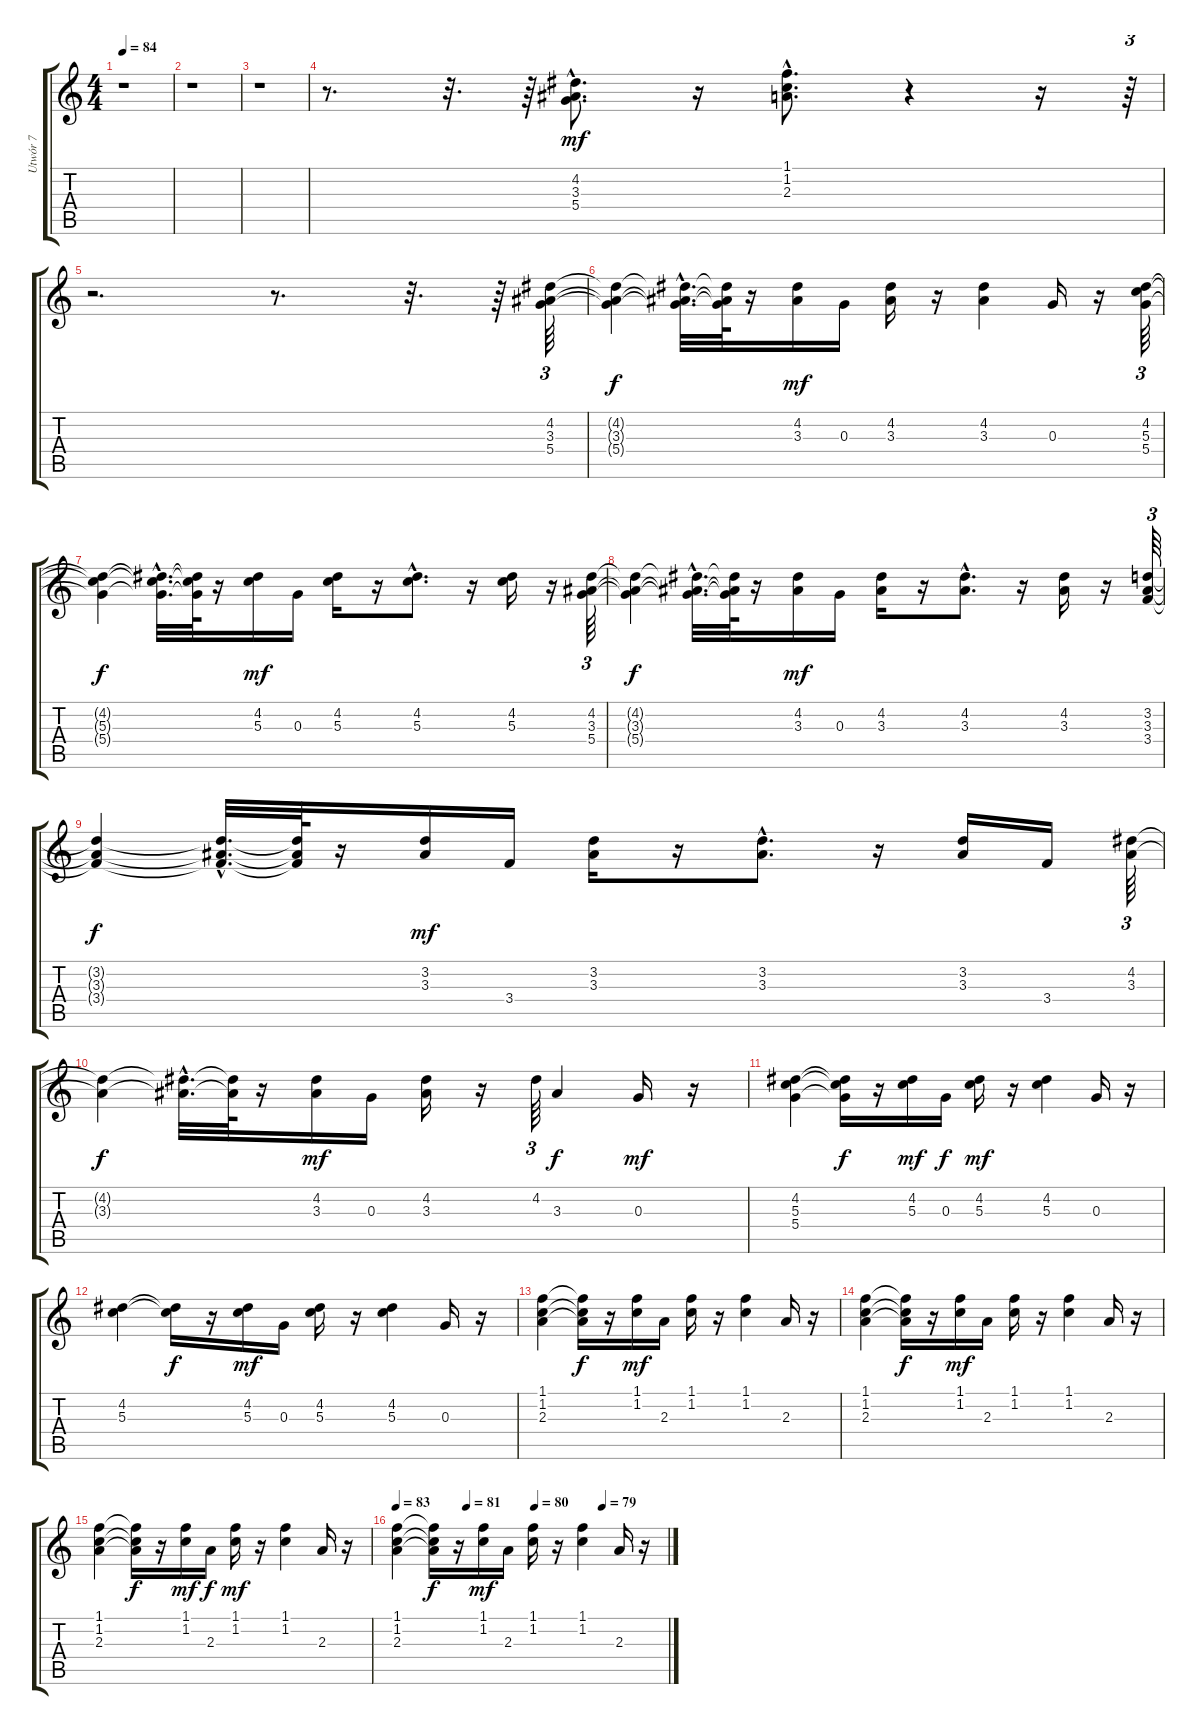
\track ("Utwór 7" "Utwór 7") {instrument acousticguitarsteel}
\staff {score tabs}
\tuning (E4 B3 G3 D3 A2 E2) {hide}
\ts (4 4)
\tempo 84
\clef g2
\ks c
r.1{dy mf} |
r.1 |
r.1 |
r.8{d} r.32{d} r.64 (4.2{hac} 3.3{hac} 5.4{hac}).8{d} r.16 (1.1{hac} 1.2{hac} 2.3{hac}).8{d} r.4 r.16 r.64{tu (3 2)} |
r.2{d} r.8{d} r.32{d} r.64 (4.2 3.3 5.4).64{tu (3 2)} |
(4.2{t} 3.3{t} 5.4{t}).4{dy f} (4.2{hac t} 3.3{hac t} 5.4{hac t}).32{d} (4.2{t} 3.3{t} 5.4{t}).64 r.16 (4.2 3.3).16{dy mf} 0.3.16 (4.2 3.3).16 r.16 (4.2 3.3).4 0.3.16 r.16 (4.2 5.3 5.4).64{tu (3 2)} |
(4.2{t} 5.3{t} 5.4{t}).4{dy f} (4.2{hac t} 5.3{hac t} 5.4{hac t}).32{d} (4.2{t} 5.3{t} 5.4{t}).64 r.16 (4.2 5.3).16{dy mf} 0.3.16 (4.2 5.3).16 r.16 (4.2{hac} 5.3{hac}).8{d} r.16 (4.2 5.3).16 r.16 (4.2 3.3 5.4).64{tu (3 2)} |
(4.2{t} 3.3{t} 5.4{t}).4{dy f} (4.2{hac t} 3.3{hac t} 5.4{hac t}).32{d} (4.2{t} 3.3{t} 5.4{t}).64 r.16 (4.2 3.3).16{dy mf} 0.3.16 (4.2 3.3).16 r.16 (4.2{hac} 3.3{hac}).8{d} r.16 (4.2 3.3).16 r.16 (3.2 3.3 3.4).64{tu (3 2)} |
(3.2{t} 3.3{t} 3.4{t}).4{dy f} (3.2{hac t} 3.3{hac t} 3.4{hac t}).32{d} (3.2{t} 3.3{t} 3.4{t}).64 r.16 (3.2 3.3).16{dy mf} 3.4.16 (3.2 3.3).16 r.16 (3.2{hac} 3.3{hac}).8{d} r.16 (3.2 3.3).16 3.4.16 (4.2 3.3).64{tu (3 2)} |
(4.2{t} 3.3{t}).4{dy f} (4.2{hac t} 3.3{hac t}).32{d} (4.2{t} 3.3{t}).64 r.16 (4.2 3.3).16{dy mf} 0.3.16 (4.2 3.3).16 r.16 4.2.64{tu (3 2)} 3.3.4{dy f} 0.3.16{dy mf} r.16 |
(4.2 5.3 5.4).4 (4.2{t} 5.3{t} 5.4{t}).16{dy f} r.16 (4.2 5.3).16{dy mf} 0.3.16{dy f} (4.2 5.3).16{dy mf} r.16 (4.2 5.3).4 0.3.16 r.16 |
(4.2 5.3).4 (4.2{t} 5.3{t}).16{dy f} r.16 (4.2 5.3).16{dy mf} 0.3.16 (4.2 5.3).16 r.16 (4.2 5.3).4 0.3.16 r.16 |
(1.1 1.2 2.3).4 (1.1{t} 1.2{t} 2.3{t}).16{dy f} r.16 (1.1 1.2).16{dy mf} 2.3.16 (1.1 1.2).16 r.16 (1.1 1.2).4 2.3.16 r.16 |
(1.1 1.2 2.3).4 (1.1{t} 1.2{t} 2.3{t}).16{dy f} r.16 (1.1 1.2).16{dy mf} 2.3.16 (1.1 1.2).16 r.16 (1.1 1.2).4 2.3.16 r.16 |
(1.1 1.2 2.3).4 (1.1{t} 1.2{t} 2.3{t}).16{dy f} r.16 (1.1 1.2).16{dy mf} 2.3.16{dy f} (1.1 1.2).16{dy mf} r.16 (1.1 1.2).4 2.3.16 r.16 |
\tempo 83
\tempo (81 0.2604166666666667)
\tempo (80 0.5104166666666666)
\tempo (79 0.7604166666666666)
(1.1 1.2 2.3).4 (1.1{t} 1.2{t} 2.3{t}).16{dy f} r.16 (1.1 1.2).16{dy mf} 2.3.16 (1.1 1.2).16 r.16 (1.1 1.2).4 2.3.16 r.16
